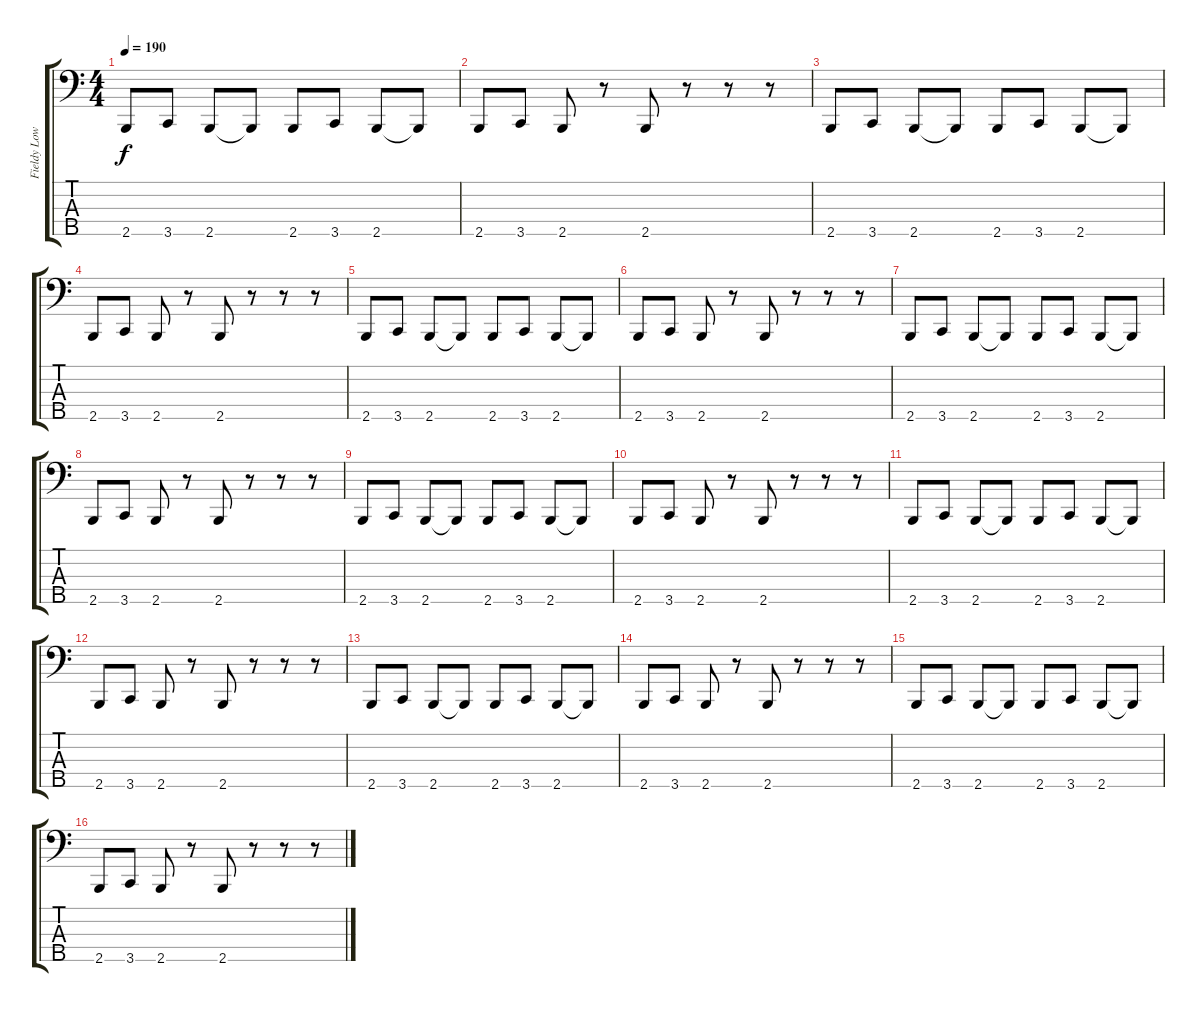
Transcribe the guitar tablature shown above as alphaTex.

\track ("Fieldy Lowered" "Fieldy Low") {instrument electricbassfinger}
\staff {score tabs}
\tuning (F2 C2 G1 D1 A0) {hide}
\ts (4 4)
\tempo 190
\clef f4
\ks c
2.5.8{dy f instrument electricbassfinger} 3.5.8 2.5.8 2.5{t}.8 2.5.8 3.5.8 2.5.8 2.5{t}.8 |
2.5.8 3.5.8 2.5.8 r.8 2.5.8 r.8 r.8 r.8 |
2.5.8 3.5.8 2.5.8 2.5{t}.8 2.5.8 3.5.8 2.5.8 2.5{t}.8 |
2.5.8 3.5.8 2.5.8 r.8 2.5.8 r.8 r.8 r.8 |
2.5.8 3.5.8 2.5.8 2.5{t}.8 2.5.8 3.5.8 2.5.8 2.5{t}.8 |
2.5.8 3.5.8 2.5.8 r.8 2.5.8 r.8 r.8 r.8 |
2.5.8 3.5.8 2.5.8 2.5{t}.8 2.5.8 3.5.8 2.5.8 2.5{t}.8 |
2.5.8 3.5.8 2.5.8 r.8 2.5.8 r.8 r.8 r.8 |
2.5.8 3.5.8 2.5.8 2.5{t}.8 2.5.8 3.5.8 2.5.8 2.5{t}.8 |
2.5.8 3.5.8 2.5.8 r.8 2.5.8 r.8 r.8 r.8 |
2.5.8 3.5.8 2.5.8 2.5{t}.8 2.5.8 3.5.8 2.5.8 2.5{t}.8 |
2.5.8 3.5.8 2.5.8 r.8 2.5.8 r.8 r.8 r.8 |
2.5.8 3.5.8 2.5.8 2.5{t}.8 2.5.8 3.5.8 2.5.8 2.5{t}.8 |
2.5.8 3.5.8 2.5.8 r.8 2.5.8 r.8 r.8 r.8 |
2.5.8 3.5.8 2.5.8 2.5{t}.8 2.5.8 3.5.8 2.5.8 2.5{t}.8 |
2.5.8 3.5.8 2.5.8 r.8 2.5.8 r.8 r.8 r.8
